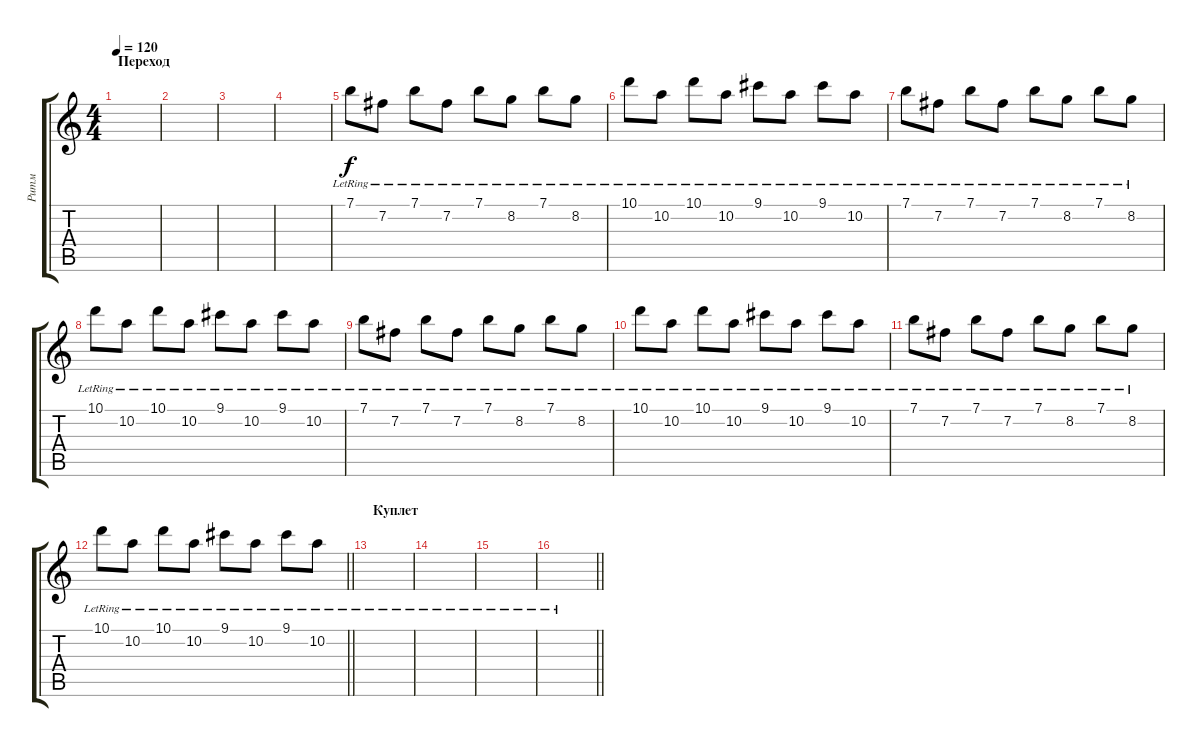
\track ("Ритм" "Ритм") {instrument distortionguitar}
\staff {score tabs}
\tuning (E4 B3 G3 D3 A2 E2) {hide}
\ts (4 4)
\section ("" "Переход")
\tempo 120
\clef g2
\ks c
|
|
|
|
7.1{lr}.8 7.2{lr}.8 7.1{lr}.8 7.2{lr}.8 7.1{lr}.8 8.2{lr}.8 7.1{lr}.8 8.2{lr}.8 |
10.1{lr}.8 10.2{lr}.8 10.1{lr}.8 10.2{lr}.8 9.1{lr}.8 10.2{lr}.8 9.1{lr}.8 10.2{lr}.8 |
7.1{lr}.8 7.2{lr}.8 7.1{lr}.8 7.2{lr}.8 7.1{lr}.8 8.2{lr}.8 7.1{lr}.8 8.2{lr}.8 |
10.1{lr}.8 10.2{lr}.8 10.1{lr}.8 10.2{lr}.8 9.1{lr}.8 10.2{lr}.8 9.1{lr}.8 10.2{lr}.8 |
7.1{lr}.8 7.2{lr}.8 7.1{lr}.8 7.2{lr}.8 7.1{lr}.8 8.2{lr}.8 7.1{lr}.8 8.2{lr}.8 |
10.1{lr}.8 10.2{lr}.8 10.1{lr}.8 10.2{lr}.8 9.1{lr}.8 10.2{lr}.8 9.1{lr}.8 10.2{lr}.8 |
7.1{lr}.8 7.2{lr}.8 7.1{lr}.8 7.2{lr}.8 7.1{lr}.8 8.2{lr}.8 7.1{lr}.8 8.2{lr}.8 |
\barLineRight lightlight
10.1{lr}.8 10.2{lr}.8 10.1{lr}.8 10.2{lr}.8 9.1{lr}.8 10.2{lr}.8 9.1{lr}.8 10.2{lr}.8 |
\section ("" "Куплет")
|
|
|
\barLineRight lightlight
